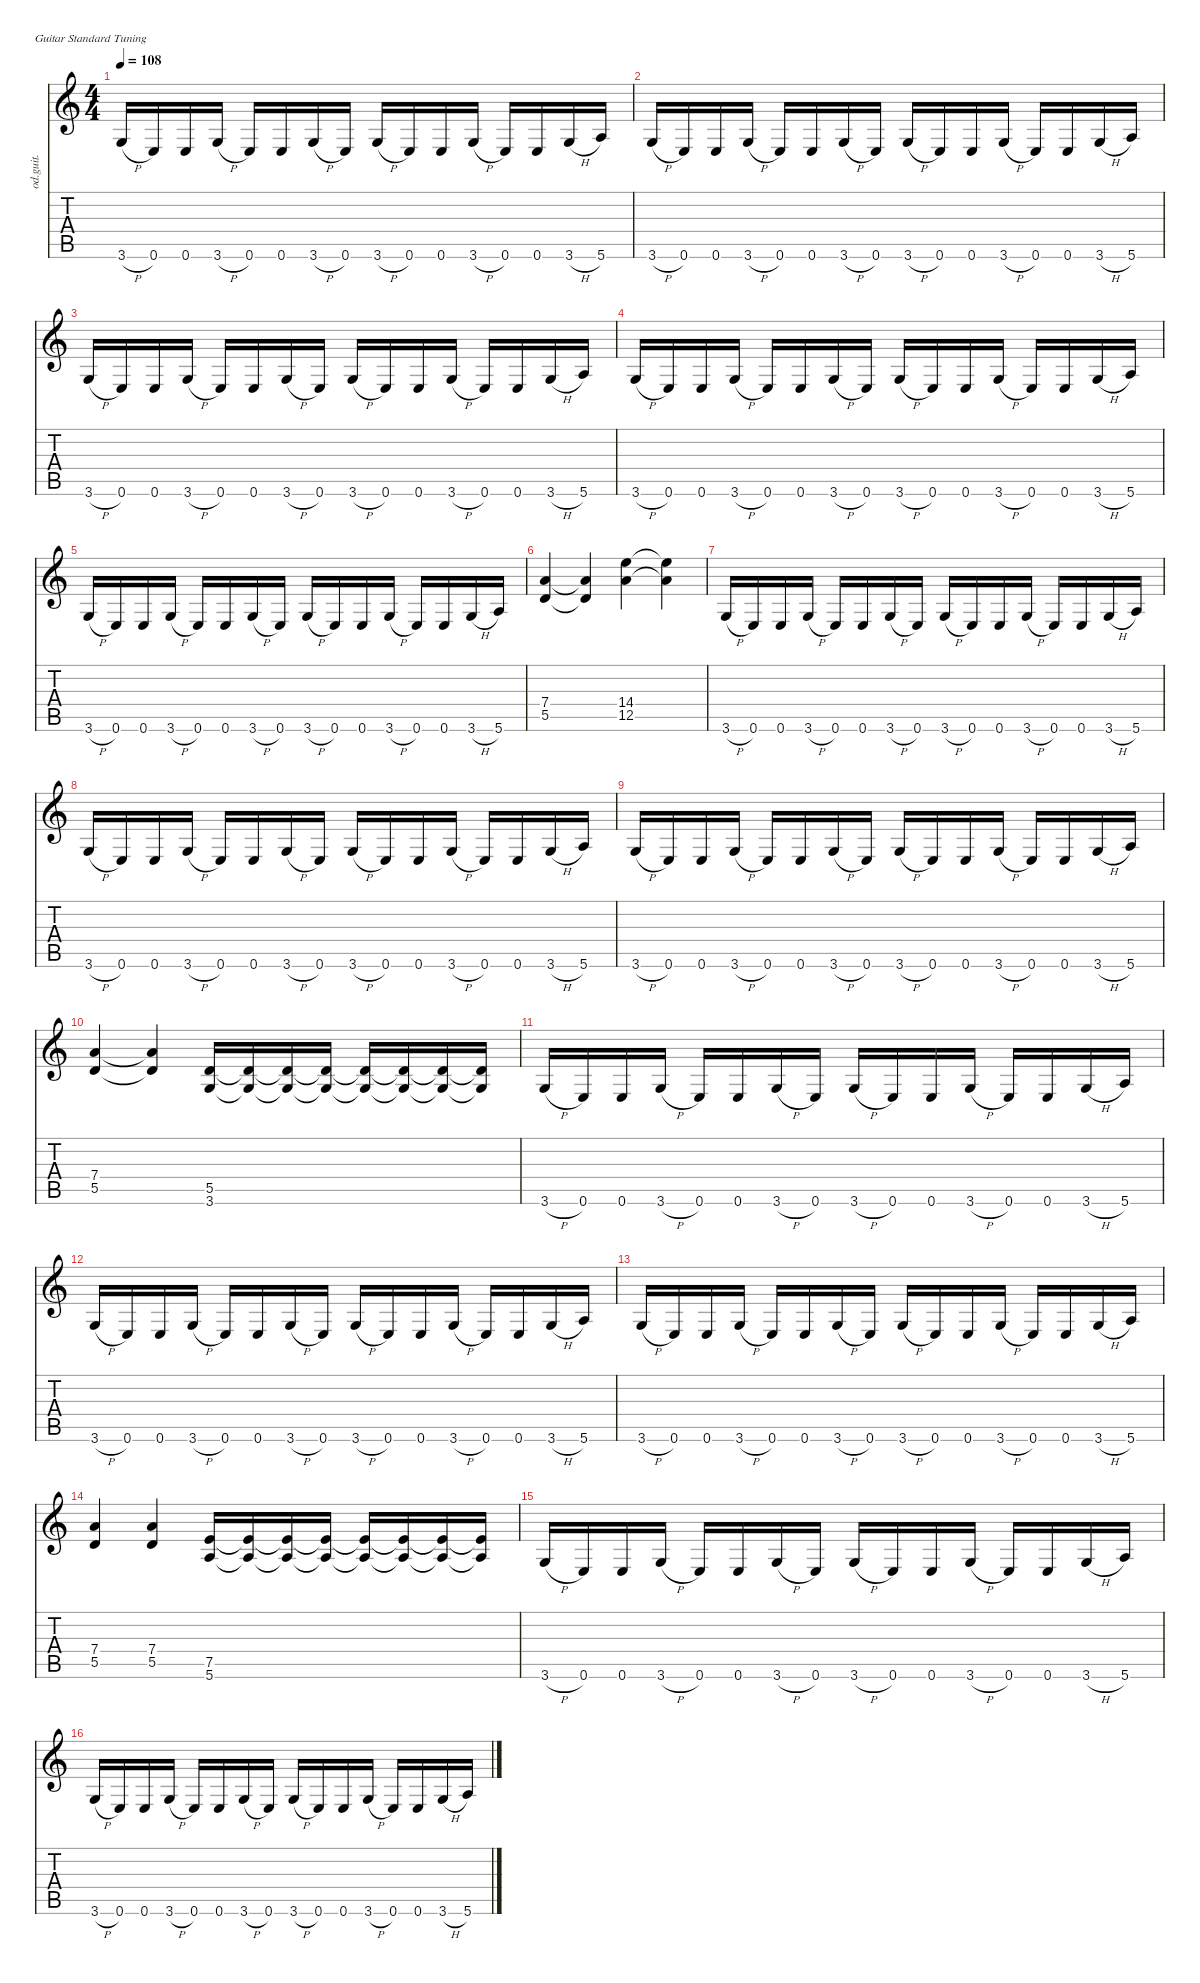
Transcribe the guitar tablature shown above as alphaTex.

\defaultSystemsLayout 4
\hideDynamics
\bracketExtendMode nobrackets
\otherSystemsTrackNameOrientation horizontal
\track ("rythm guitar" "od.guit.") {instrument overdrivenguitar}
\staff {score tabs}
\tuning (E4 B3 G3 D3 A2 E2)
\ts (4 4)
\tempo 108
\clef g2
\ks c
3.6{h}.16{dy f beam Up} 0.6.16{beam Up} 0.6.16{beam Up} 3.6{h}.16{beam Up} 0.6.16{beam Up} 0.6.16{beam Up} 3.6{h}.16{beam Up} 0.6.16{beam Up} 3.6{h}.16{beam Up} 0.6.16{beam Up} 0.6.16{beam Up} 3.6{h}.16{beam Up} 0.6.16{beam Up} 0.6.16{beam Up} 3.6{h}.16{beam Up} 5.6.16{beam Up} |
3.6{h}.16{beam Up} 0.6.16{beam Up} 0.6.16{beam Up} 3.6{h}.16{beam Up} 0.6.16{beam Up} 0.6.16{beam Up} 3.6{h}.16{beam Up} 0.6.16{beam Up} 3.6{h}.16{beam Up} 0.6.16{beam Up} 0.6.16{beam Up} 3.6{h}.16{beam Up} 0.6.16{beam Up} 0.6.16{beam Up} 3.6{h}.16{beam Up} 5.6.16{beam Up} |
3.6{h}.16{beam Up} 0.6.16{beam Up} 0.6.16{beam Up} 3.6{h}.16{beam Up} 0.6.16{beam Up} 0.6.16{beam Up} 3.6{h}.16{beam Up} 0.6.16{beam Up} 3.6{h}.16{beam Up} 0.6.16{beam Up} 0.6.16{beam Up} 3.6{h}.16{beam Up} 0.6.16{beam Up} 0.6.16{beam Up} 3.6{h}.16{beam Up} 5.6.16{beam Up} |
3.6{h}.16{beam Up} 0.6.16{beam Up} 0.6.16{beam Up} 3.6{h}.16{beam Up} 0.6.16{beam Up} 0.6.16{beam Up} 3.6{h}.16{beam Up} 0.6.16{beam Up} 3.6{h}.16{beam Up} 0.6.16{beam Up} 0.6.16{beam Up} 3.6{h}.16{beam Up} 0.6.16{beam Up} 0.6.16{beam Up} 3.6{h}.16{beam Up} 5.6.16{beam Up} |
3.6{h}.16{beam Up} 0.6.16{beam Up} 0.6.16{beam Up} 3.6{h}.16{beam Up} 0.6.16{beam Up} 0.6.16{beam Up} 3.6{h}.16{beam Up} 0.6.16{beam Up} 3.6{h}.16{beam Up} 0.6.16{beam Up} 0.6.16{beam Up} 3.6{h}.16{beam Up} 0.6.16{beam Up} 0.6.16{beam Up} 3.6{h}.16{beam Up} 5.6.16{beam Up} |
(7.4 5.5).4{beam Up} (7.4{t} 5.5{t}).4{beam Up} (14.4 12.5).4{beam Down} (14.4{t} 12.5{t}).4{beam Down} |
3.6{h}.16{instrument overdrivenguitar beam Up} 0.6.16{beam Up} 0.6.16{beam Up} 3.6{h}.16{beam Up} 0.6.16{beam Up} 0.6.16{beam Up} 3.6{h}.16{beam Up} 0.6.16{beam Up} 3.6{h}.16{beam Up} 0.6.16{beam Up} 0.6.16{beam Up} 3.6{h}.16{beam Up} 0.6.16{beam Up} 0.6.16{beam Up} 3.6{h}.16{beam Up} 5.6.16{beam Up} |
3.6{h}.16{beam Up} 0.6.16{beam Up} 0.6.16{beam Up} 3.6{h}.16{beam Up} 0.6.16{beam Up} 0.6.16{beam Up} 3.6{h}.16{beam Up} 0.6.16{beam Up} 3.6{h}.16{beam Up} 0.6.16{beam Up} 0.6.16{beam Up} 3.6{h}.16{beam Up} 0.6.16{beam Up} 0.6.16{beam Up} 3.6{h}.16{beam Up} 5.6.16{beam Up} |
3.6{h}.16{beam Up} 0.6.16{beam Up} 0.6.16{beam Up} 3.6{h}.16{beam Up} 0.6.16{beam Up} 0.6.16{beam Up} 3.6{h}.16{beam Up} 0.6.16{beam Up} 3.6{h}.16{beam Up} 0.6.16{beam Up} 0.6.16{beam Up} 3.6{h}.16{beam Up} 0.6.16{beam Up} 0.6.16{beam Up} 3.6{h}.16{beam Up} 5.6.16{beam Up} |
(7.4 5.5).4{beam Up} (7.4{t} 5.5{t}).4{beam Up} (5.5 3.6).16{beam Up} (5.5{t} 3.6{t}).16{beam Up} (5.5{t} 3.6{t}).16{beam Up} (5.5{t} 3.6{t}).16{beam Up} (5.5{t} 3.6{t}).16{beam Up} (5.5{t} 3.6{t}).16{beam Up} (5.5{t} 3.6{t}).16{beam Up} (5.5{t} 3.6{t}).16{beam Up} |
3.6{h}.16{beam Up} 0.6.16{beam Up} 0.6.16{beam Up} 3.6{h}.16{beam Up} 0.6.16{beam Up} 0.6.16{beam Up} 3.6{h}.16{beam Up} 0.6.16{beam Up} 3.6{h}.16{beam Up} 0.6.16{beam Up} 0.6.16{beam Up} 3.6{h}.16{beam Up} 0.6.16{beam Up} 0.6.16{beam Up} 3.6{h}.16{beam Up} 5.6.16{beam Up} |
3.6{h}.16{beam Up} 0.6.16{beam Up} 0.6.16{beam Up} 3.6{h}.16{beam Up} 0.6.16{beam Up} 0.6.16{beam Up} 3.6{h}.16{beam Up} 0.6.16{beam Up} 3.6{h}.16{beam Up} 0.6.16{beam Up} 0.6.16{beam Up} 3.6{h}.16{beam Up} 0.6.16{beam Up} 0.6.16{beam Up} 3.6{h}.16{beam Up} 5.6.16{beam Up} |
3.6{h}.16{beam Up} 0.6.16{beam Up} 0.6.16{beam Up} 3.6{h}.16{beam Up} 0.6.16{beam Up} 0.6.16{beam Up} 3.6{h}.16{beam Up} 0.6.16{beam Up} 3.6{h}.16{beam Up} 0.6.16{beam Up} 0.6.16{beam Up} 3.6{h}.16{beam Up} 0.6.16{beam Up} 0.6.16{beam Up} 3.6{h}.16{beam Up} 5.6.16{beam Up} |
(7.4 5.5).4{beam Up} (7.4 5.5).4{beam Up} (7.5 5.6).16{beam Up} (7.5{t} 5.6{t}).16{beam Up} (7.5{t} 5.6{t}).16{beam Up} (7.5{t} 5.6{t}).16{beam Up} (7.5{t} 5.6{t}).16{beam Up} (7.5{t} 5.6{t}).16{beam Up} (7.5{t} 5.6{t}).16{beam Up} (7.5{t} 5.6{t}).16{beam Up} |
3.6{h}.16{beam Up} 0.6.16{beam Up} 0.6.16{beam Up} 3.6{h}.16{beam Up} 0.6.16{beam Up} 0.6.16{beam Up} 3.6{h}.16{beam Up} 0.6.16{beam Up} 3.6{h}.16{beam Up} 0.6.16{beam Up} 0.6.16{beam Up} 3.6{h}.16{beam Up} 0.6.16{beam Up} 0.6.16{beam Up} 3.6{h}.16{beam Up} 5.6.16{beam Up} |
3.6{h}.16{beam Up} 0.6.16{beam Up} 0.6.16{beam Up} 3.6{h}.16{beam Up} 0.6.16{beam Up} 0.6.16{beam Up} 3.6{h}.16{beam Up} 0.6.16{beam Up} 3.6{h}.16{beam Up} 0.6.16{beam Up} 0.6.16{beam Up} 3.6{h}.16{beam Up} 0.6.16{beam Up} 0.6.16{beam Up} 3.6{h}.16{beam Up} 5.6.16{beam Up}
